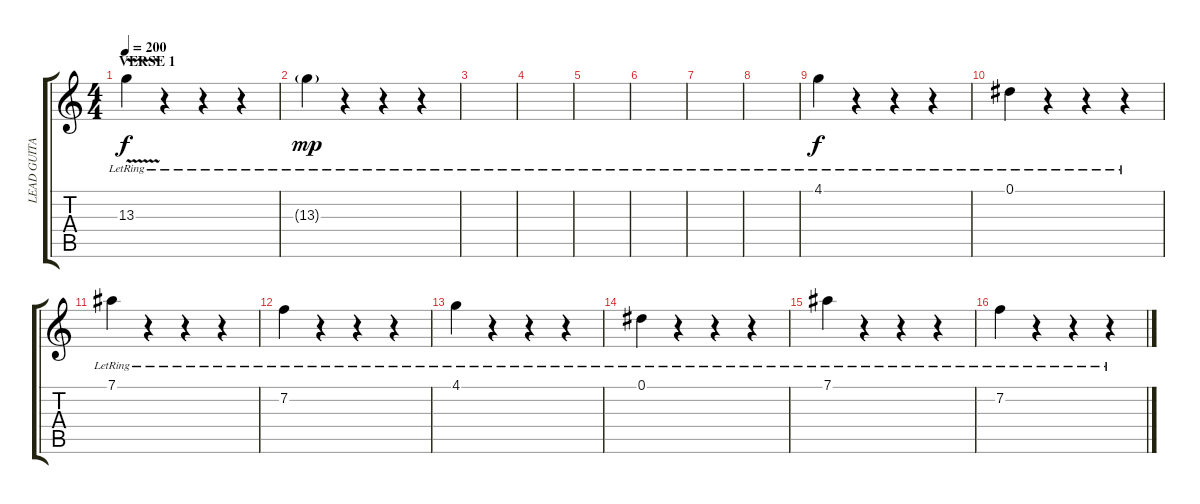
\track ("LEAD GUITAR" "LEAD GUITA") {instrument overdrivenguitar}
\staff {score tabs}
\tuning (Eb4 Bb3 Gb3 Db3 Ab2 Db2) {hide}
\ts (4 4)
\section ("" "VERSE 1")
\tempo 200
\clef g2
\ks c
13.3{v lr}.4{dy f} r.4 r.4 r.4 |
13.3{g lr}.4{dy mp} r.4 r.4 r.4 |
|
|
|
|
|
|
4.1{lr}.4{dy f} r.4 r.4 r.4 |
0.1{lr}.4 r.4 r.4 r.4 |
7.1{lr}.4 r.4 r.4 r.4 |
7.2{lr}.4 r.4 r.4 r.4 |
4.1{lr}.4 r.4 r.4 r.4 |
0.1{lr}.4 r.4 r.4 r.4 |
7.1{lr}.4 r.4 r.4 r.4 |
7.2{lr}.4 r.4 r.4 r.4
